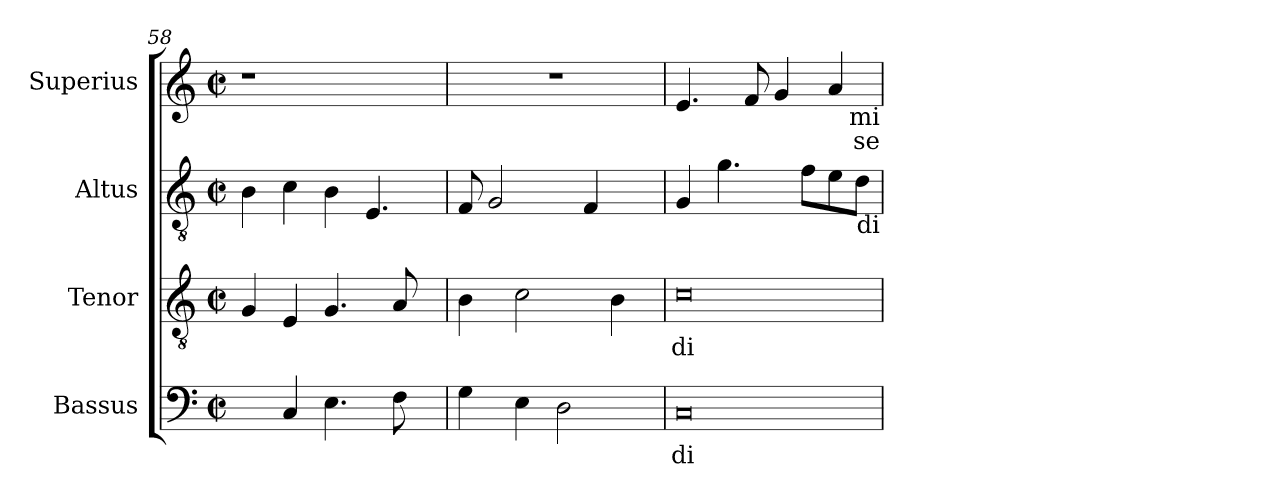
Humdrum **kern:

**kern	**text	**kern	**text	**kern	**kern
*part4	*part4	*part3	*part3	*part2	*part1
*staff4	*staff4	*staff3	*staff3	*staff2	*staff1
*I"Bassus	*	*I"Tenor	*	*I"Altus	*I"Superius
*I'Bas	*	*I'Ten	*	*I'Alt	*I'Sup
*clefF4	*	*clefGv2	*	*clefGv2	*clefG2
*M2/2	*	*M2/2	*	*M2/2	*M2/2
*met(c|)	*	*met(c|)	*	*met(c|)	*met(c|)
=58	=58	=58	=58	=58	=58
4ryy	.	4G/	.	4B\	1r
4C/	.	4E/	.	4c\	.
4.E\	.	4.G/	.	4B\	.
.	.	.	.	4.E/	.
8F\	.	8A/	.	.	.
8ryy	.	8ryy	.	.	8ryy
=59	=59	=59	=59	=59	=59
4G\	.	4B\	.	8F/	1r
.	.	.	.	2G/	.
4E\	.	2c\	.	.	.
2D\	.	.	.	.	.
.	.	.	.	4F/	.
.	.	4B\	.	.	.
.	.	.	.	8ryy	.
!!LO:PB:g=z
=60	=60	=60	=60	=60	=60
!LO:N:vis=0	!LO:LY:b:cj	!LO:N:vis=0	!LO:LY:b:cj	!	!
1C	di	1c	-di	4G/	4.e/
.	.	.	.	4.g\	.
.	.	.	.	.	8f/
.	.	.	.	.	4g/
.	.	.	.	8f\L	.
.	.	.	.	8e\	4a/
.	.	.	.	8d\J	.
!	!	!	!	!	!LO:TX:b:t=mi
!	!	!	!	!	!LO:TX:b:t=se
!	!	!	!	!LO:TX:b:t=di	!
=	=	=	=	=	=
*-	*-	*-	*-	*-	*-
